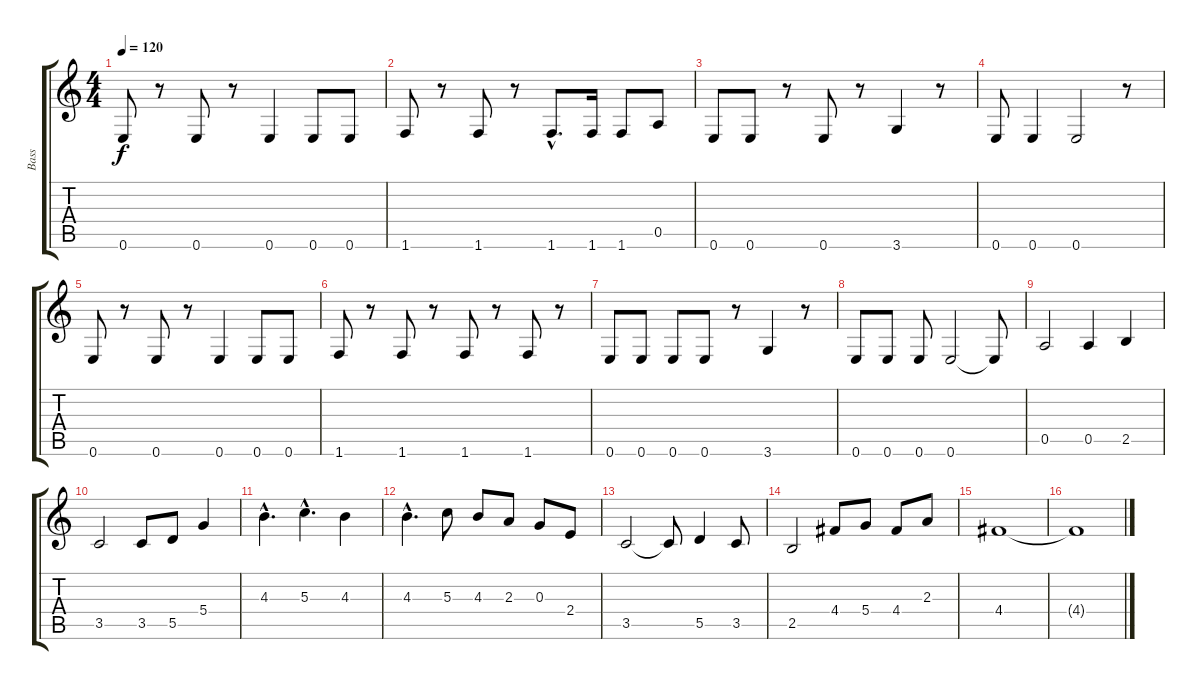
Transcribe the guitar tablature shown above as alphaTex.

\track ("Bass" "Bass") {instrument electricbassfinger}
\staff {score tabs}
\tuning (E4 B3 G3 D3 A2 E2) {hide}
\ts (4 4)
\tempo 120
\clef g2
\ks c
0.6.8{dy f} r.8 0.6.8 r.8 0.6.4 0.6.8 0.6.8 |
1.6.8 r.8 1.6.8 r.8 1.6{hac}.8{d} 1.6.16 1.6.8 0.5.8 |
0.6.8 0.6.8 r.8 0.6.8 r.8 3.6.4 r.8 |
0.6.8 0.6.4 0.6.2 r.8 |
0.6.8 r.8 0.6.8 r.8 0.6.4 0.6.8 0.6.8 |
1.6.8 r.8 1.6.8 r.8 1.6.8 r.8 1.6.8 r.8 |
0.6.8 0.6.8 0.6.8 0.6.8 r.8 3.6.4 r.8 |
0.6.8 0.6.8 0.6.8 0.6.2 0.6{t}.8 |
0.5.2 0.5.4 2.5.4 |
3.5.2 3.5.8 5.5.8 5.4.4 |
4.3{hac}.4{d} 5.3{hac}.4{d} 4.3.4 |
4.3{hac}.4{d} 5.3.8 4.3.8 2.3.8 0.3.8 2.4.8 |
3.5.2 3.5{t}.8 5.5.4 3.5.8 |
2.5.2 4.4.8 5.4.8 4.4.8 2.3.8 |
4.4.1 |
4.4{t}.1
